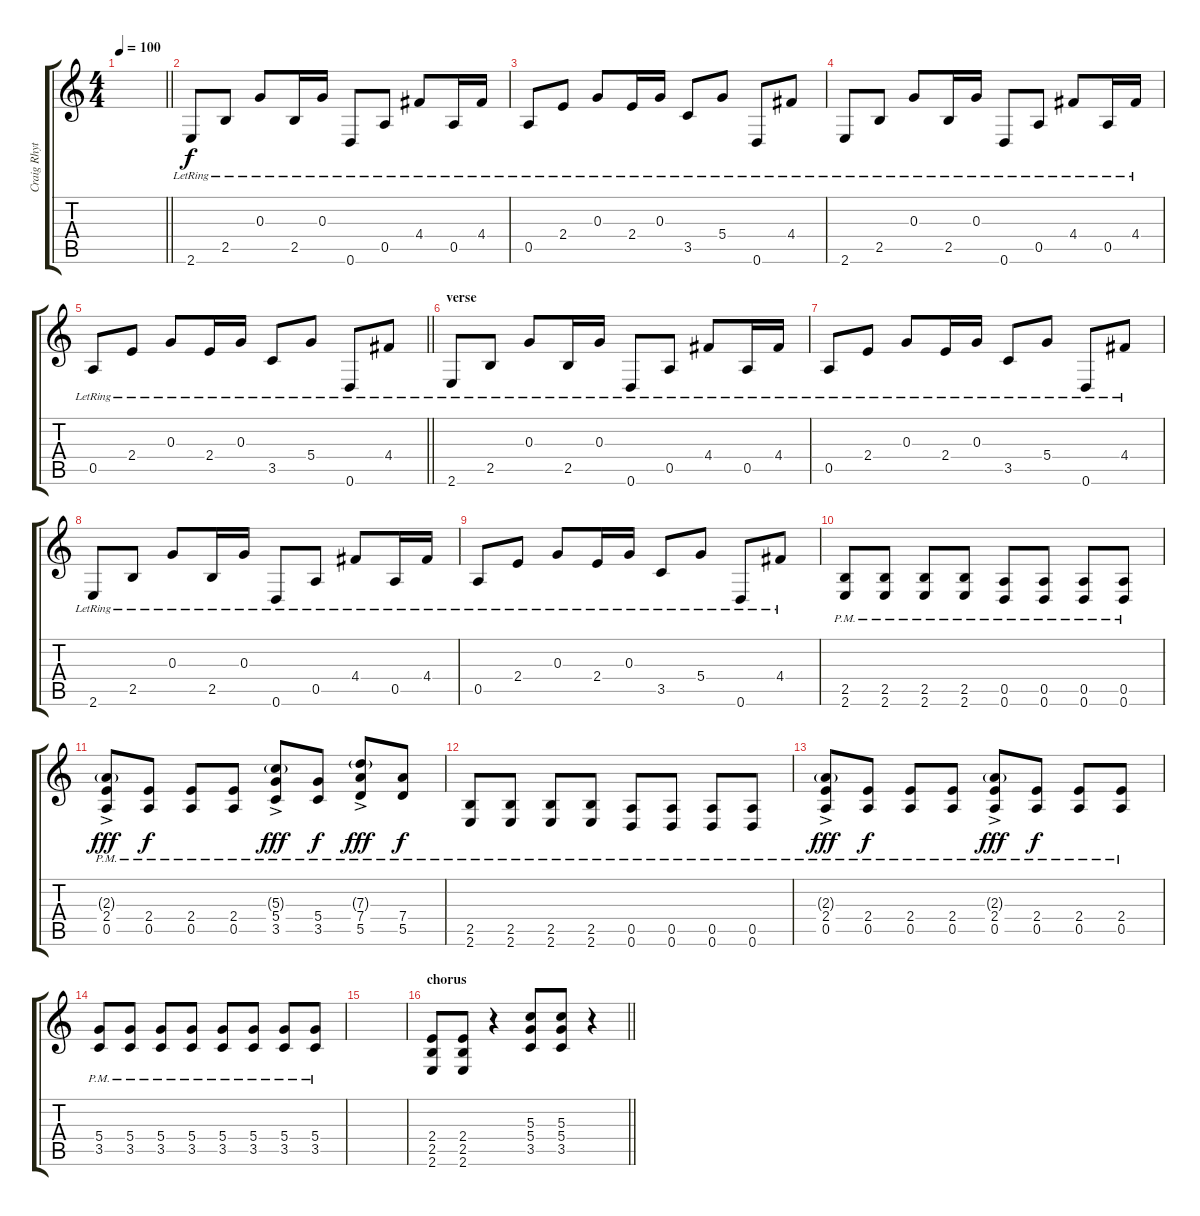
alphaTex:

\track ("Craig Rhythm 1" "Craig Rhyt") {instrument acousticguitarsteel}
\staff {score tabs}
\tuning (E4 B3 G3 D3 A2 D2) {hide}
\ts (4 4)
\tempo 100
\clef g2
\barLineRight lightlight
\ks c
|
2.6{lr}.8 2.5{lr}.8 0.3{lr}.8 2.5{lr}.16 0.3{lr}.16 0.6{lr}.8 0.5{lr}.8 4.4{lr}.8 0.5{lr}.16 4.4{lr}.16 |
0.5{lr}.8 2.4{lr}.8 0.3{lr}.8 2.4{lr}.16 0.3{lr}.16 3.5{lr}.8 5.4{lr}.8 0.6{lr}.8 4.4{lr}.8 |
2.6{lr}.8 2.5{lr}.8 0.3{lr}.8 2.5{lr}.16 0.3{lr}.16 0.6{lr}.8 0.5{lr}.8 4.4{lr}.8 0.5{lr}.16 4.4{lr}.16 |
\barLineRight lightlight
0.5{lr}.8 2.4{lr}.8 0.3{lr}.8 2.4{lr}.16 0.3{lr}.16 3.5{lr}.8 5.4{lr}.8 0.6{lr}.8 4.4{lr}.8 |
\section ("" "verse")
2.6{lr}.8 2.5{lr}.8 0.3{lr}.8 2.5{lr}.16 0.3{lr}.16 0.6{lr}.8 0.5{lr}.8 4.4{lr}.8 0.5{lr}.16 4.4{lr}.16 |
0.5{lr}.8 2.4{lr}.8 0.3{lr}.8 2.4{lr}.16 0.3{lr}.16 3.5{lr}.8 5.4{lr}.8 0.6{lr}.8 4.4{lr}.8 |
2.6{lr}.8 2.5{lr}.8 0.3{lr}.8 2.5{lr}.16 0.3{lr}.16 0.6{lr}.8 0.5{lr}.8 4.4{lr}.8 0.5{lr}.16 4.4{lr}.16 |
0.5{lr}.8 2.4{lr}.8 0.3{lr}.8 2.4{lr}.16 0.3{lr}.16 3.5{lr}.8 5.4{lr}.8 0.6{lr}.8 4.4{lr}.8 |
(2.5{pm} 2.6{pm}).8 (2.5{pm} 2.6{pm}).8 (2.5{pm} 2.6{pm}).8 (2.5{pm} 2.6{pm}).8 (0.5{pm} 0.6{pm}).8 (0.5{pm} 0.6{pm}).8 (0.5{pm} 0.6{pm}).8 (0.5{pm} 0.6{pm}).8 |
(2.3{g pm} 2.4{pm} 0.5{ac pm}).8{dy fff} (2.4{pm} 0.5{pm}).8{dy f} (2.4{pm} 0.5{pm}).8 (2.4{pm} 0.5{pm}).8 (5.3{g} 5.4{pm} 3.5{ac pm}).8{dy fff} (5.4{pm} 3.5{pm}).8{dy f} (7.3{g} 7.4{pm} 5.5{ac pm}).8{dy fff} (7.4{pm} 5.5{pm}).8{dy f} |
(2.5{pm} 2.6{pm}).8 (2.5{pm} 2.6{pm}).8 (2.5{pm} 2.6{pm}).8 (2.5{pm} 2.6{pm}).8 (0.5{pm} 0.6{pm}).8 (0.5{pm} 0.6{pm}).8 (0.5{pm} 0.6{pm}).8 (0.5{pm} 0.6{pm}).8 |
(2.3{g pm} 2.4{pm} 0.5{ac pm}).8{dy fff} (2.4{pm} 0.5{pm}).8{dy f} (2.4{pm} 0.5{pm}).8 (2.4{pm} 0.5{pm}).8 (2.3{g pm} 2.4{pm} 0.5{ac pm}).8{dy fff} (2.4{pm} 0.5{pm}).8{dy f} (2.4{pm} 0.5{pm}).8 (2.4{pm} 0.5{pm}).8 |
(5.4{pm} 3.5{pm}).8 (5.4{pm} 3.5{pm}).8 (5.4{pm} 3.5{pm}).8 (5.4{pm} 3.5{pm}).8 (5.4{pm} 3.5{pm}).8 (5.4{pm} 3.5{pm}).8 (5.4{pm} 3.5{pm}).8 (5.4{pm} 3.5{pm}).8 |
|
\section ("" "chorus")
\barLineRight lightlight
(2.4 2.5 2.6).8 (2.4 2.5 2.6).8 r.4 (5.3 5.4 3.5).8 (5.3 5.4 3.5).8 r.4
